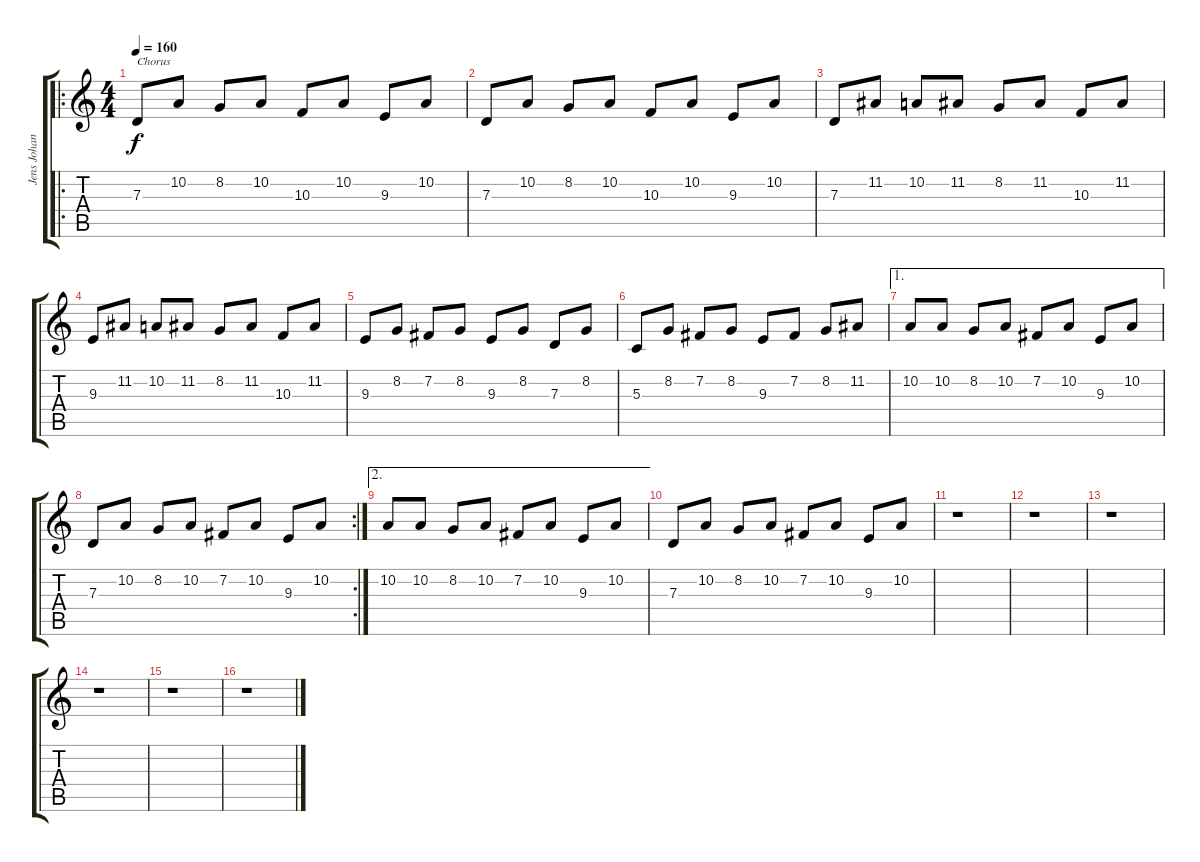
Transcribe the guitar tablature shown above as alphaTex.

\track ("Jens Johansson (Keyboard 2)" "Jens Johan") {instrument clavinet}
\staff {score tabs}
\tuning (E4 B3 G3 D3 A2 E2) {hide}
\ro
\ts (4 4)
\tempo 160
\clef g2
\ks c
7.3.8{txt "Chorus" dy f} 10.2.8 8.2.8 10.2.8 10.3.8 10.2.8 9.3.8 10.2.8 |
7.3.8 10.2.8 8.2.8 10.2.8 10.3.8 10.2.8 9.3.8 10.2.8 |
7.3.8 11.2.8 10.2.8 11.2.8 8.2.8 11.2.8 10.3.8 11.2.8 |
9.3.8 11.2.8 10.2.8 11.2.8 8.2.8 11.2.8 10.3.8 11.2.8 |
9.3.8 8.2.8 7.2.8 8.2.8 9.3.8 8.2.8 7.3.8 8.2.8 |
5.3.8 8.2.8 7.2.8 8.2.8 9.3.8 7.2.8 8.2.8 11.2.8 |
\ae 1
10.2.8 10.2.8 8.2.8 10.2.8 7.2.8 10.2.8 9.3.8 10.2.8 |
\rc 2
7.3.8 10.2.8 8.2.8 10.2.8 7.2.8 10.2.8 9.3.8 10.2.8 |
\ae 2
10.2.8 10.2.8 8.2.8 10.2.8 7.2.8 10.2.8 9.3.8 10.2.8 |
7.3.8 10.2.8 8.2.8 10.2.8 7.2.8 10.2.8 9.3.8 10.2.8 |
r.1 |
r.1 |
r.1 |
r.1 |
r.1 |
r.1
